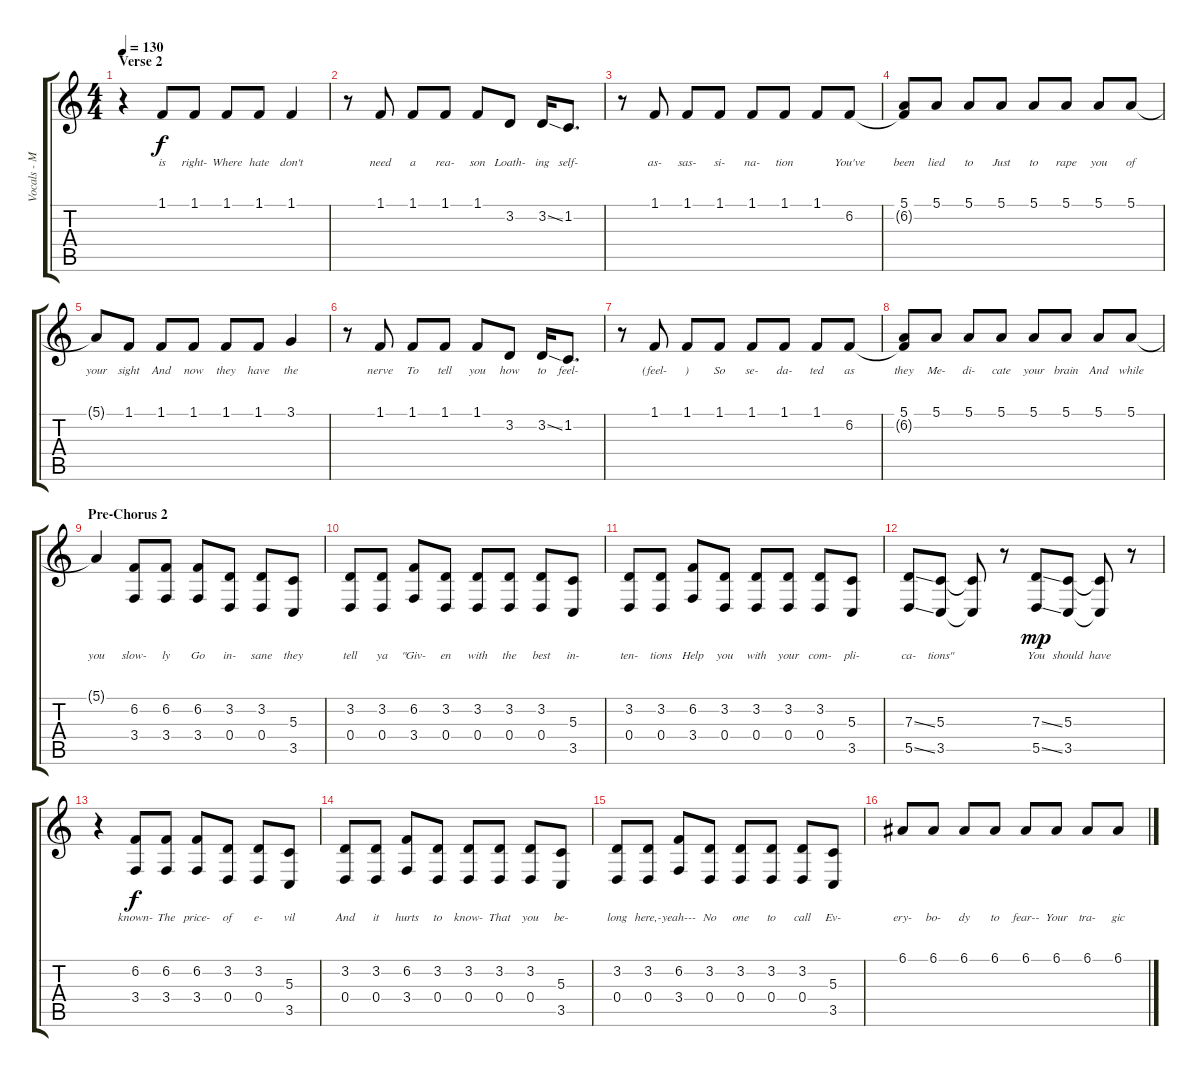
\track ("Vocals - M. Shadows" "Vocals - M") {instrument clarinet}
\staff {score tabs}
\tuning (E4 B3 G3 D3 A2 D2) {hide}
\ts (4 4)
\section ("" "Verse 2")
\tempo 130
\clef g2
\ks c
r.4{dy f} 1.1.8{lyrics (0 "is") lyrics (1 "") lyrics (2 "") lyrics (3 "") lyrics (4 "")} 1.1.8{lyrics (0 "right-") lyrics (1 "") lyrics (2 "") lyrics (3 "") lyrics (4 "")} 1.1.8{lyrics (0 "Where") lyrics (1 "") lyrics (2 "") lyrics (3 "") lyrics (4 "")} 1.1.8{lyrics (0 "hate") lyrics (1 "") lyrics (2 "") lyrics (3 "") lyrics (4 "")} 1.1.4{lyrics (0 "don't") lyrics (1 "") lyrics (2 "") lyrics (3 "") lyrics (4 "")} |
r.8 1.1.8{lyrics (0 "need") lyrics (1 "") lyrics (2 "") lyrics (3 "") lyrics (4 "")} 1.1.8{lyrics (0 "a") lyrics (1 "") lyrics (2 "") lyrics (3 "") lyrics (4 "")} 1.1.8{lyrics (0 "rea-") lyrics (1 "") lyrics (2 "") lyrics (3 "") lyrics (4 "")} 1.1.8{lyrics (0 "son") lyrics (1 "") lyrics (2 "") lyrics (3 "") lyrics (4 "")} 3.2.8{lyrics (0 "Loath-") lyrics (1 "") lyrics (2 "") lyrics (3 "") lyrics (4 "")} 3.2{ss}.16{lyrics (0 "ing") lyrics (1 "") lyrics (2 "") lyrics (3 "") lyrics (4 "")} 1.2.8{d lyrics (0 "self-") lyrics (1 "") lyrics (2 "") lyrics (3 "") lyrics (4 "")} |
r.8 1.1.8{lyrics (0 "as-") lyrics (1 "") lyrics (2 "") lyrics (3 "") lyrics (4 "")} 1.1.8{lyrics (0 "sas-") lyrics (1 "") lyrics (2 "") lyrics (3 "") lyrics (4 "")} 1.1.8{lyrics (0 "si-") lyrics (1 "") lyrics (2 "") lyrics (3 "") lyrics (4 "")} 1.1.8{lyrics (0 "na-") lyrics (1 "") lyrics (2 "") lyrics (3 "") lyrics (4 "")} 1.1.8{lyrics (0 "tion") lyrics (1 "") lyrics (2 "") lyrics (3 "") lyrics (4 "")} 1.1.8{lyrics (0 "") lyrics (1 "") lyrics (2 "") lyrics (3 "") lyrics (4 "")} 6.2.8{lyrics (0 "You've") lyrics (1 "") lyrics (2 "") lyrics (3 "") lyrics (4 "")} |
(5.1 6.2{t}).8{lyrics (0 "been") lyrics (1 "") lyrics (2 "") lyrics (3 "") lyrics (4 "")} 5.1.8{lyrics (0 "lied") lyrics (1 "") lyrics (2 "") lyrics (3 "") lyrics (4 "")} 5.1.8{lyrics (0 "to") lyrics (1 "") lyrics (2 "") lyrics (3 "") lyrics (4 "")} 5.1.8{lyrics (0 "Just") lyrics (1 "") lyrics (2 "") lyrics (3 "") lyrics (4 "")} 5.1.8{lyrics (0 "to") lyrics (1 "") lyrics (2 "") lyrics (3 "") lyrics (4 "")} 5.1.8{lyrics (0 "rape") lyrics (1 "") lyrics (2 "") lyrics (3 "") lyrics (4 "")} 5.1.8{lyrics (0 "you") lyrics (1 "") lyrics (2 "") lyrics (3 "") lyrics (4 "")} 5.1.8{lyrics (0 "of") lyrics (1 "") lyrics (2 "") lyrics (3 "") lyrics (4 "")} |
5.1{t}.8{lyrics (0 "your") lyrics (1 "") lyrics (2 "") lyrics (3 "") lyrics (4 "")} 1.1.8{lyrics (0 "sight") lyrics (1 "") lyrics (2 "") lyrics (3 "") lyrics (4 "")} 1.1.8{lyrics (0 "And") lyrics (1 "") lyrics (2 "") lyrics (3 "") lyrics (4 "")} 1.1.8{lyrics (0 "now") lyrics (1 "") lyrics (2 "") lyrics (3 "") lyrics (4 "")} 1.1.8{lyrics (0 "they") lyrics (1 "") lyrics (2 "") lyrics (3 "") lyrics (4 "")} 1.1.8{lyrics (0 "have") lyrics (1 "") lyrics (2 "") lyrics (3 "") lyrics (4 "")} 3.1.4{lyrics (0 "the") lyrics (1 "") lyrics (2 "") lyrics (3 "") lyrics (4 "")} |
r.8 1.1.8{lyrics (0 "nerve") lyrics (1 "") lyrics (2 "") lyrics (3 "") lyrics (4 "")} 1.1.8{lyrics (0 "To") lyrics (1 "") lyrics (2 "") lyrics (3 "") lyrics (4 "")} 1.1.8{lyrics (0 "tell") lyrics (1 "") lyrics (2 "") lyrics (3 "") lyrics (4 "")} 1.1.8{lyrics (0 "you") lyrics (1 "") lyrics (2 "") lyrics (3 "") lyrics (4 "")} 3.2.8{lyrics (0 "how") lyrics (1 "") lyrics (2 "") lyrics (3 "") lyrics (4 "")} 3.2{ss}.16{lyrics (0 "to") lyrics (1 "") lyrics (2 "") lyrics (3 "") lyrics (4 "")} 1.2.8{d lyrics (0 "feel-") lyrics (1 "") lyrics (2 "") lyrics (3 "") lyrics (4 "")} |
r.8 1.1.8{lyrics (0 "(feel-") lyrics (1 "") lyrics (2 "") lyrics (3 "") lyrics (4 "")} 1.1.8{lyrics (0 ")") lyrics (1 "") lyrics (2 "") lyrics (3 "") lyrics (4 "")} 1.1.8{lyrics (0 "So") lyrics (1 "") lyrics (2 "") lyrics (3 "") lyrics (4 "")} 1.1.8{lyrics (0 "se-") lyrics (1 "") lyrics (2 "") lyrics (3 "") lyrics (4 "")} 1.1.8{lyrics (0 "da-") lyrics (1 "") lyrics (2 "") lyrics (3 "") lyrics (4 "")} 1.1.8{lyrics (0 "ted") lyrics (1 "") lyrics (2 "") lyrics (3 "") lyrics (4 "")} 6.2.8{lyrics (0 "as") lyrics (1 "") lyrics (2 "") lyrics (3 "") lyrics (4 "")} |
(5.1 6.2{t}).8{lyrics (0 "they") lyrics (1 "") lyrics (2 "") lyrics (3 "") lyrics (4 "")} 5.1.8{lyrics (0 "Me-") lyrics (1 "") lyrics (2 "") lyrics (3 "") lyrics (4 "")} 5.1.8{lyrics (0 "di-") lyrics (1 "") lyrics (2 "") lyrics (3 "") lyrics (4 "")} 5.1.8{lyrics (0 "cate") lyrics (1 "") lyrics (2 "") lyrics (3 "") lyrics (4 "")} 5.1.8{lyrics (0 "your") lyrics (1 "") lyrics (2 "") lyrics (3 "") lyrics (4 "")} 5.1.8{lyrics (0 "brain") lyrics (1 "") lyrics (2 "") lyrics (3 "") lyrics (4 "")} 5.1.8{lyrics (0 "And") lyrics (1 "") lyrics (2 "") lyrics (3 "") lyrics (4 "")} 5.1.8{lyrics (0 "while") lyrics (1 "") lyrics (2 "") lyrics (3 "") lyrics (4 "")} |
\section ("" "Pre-Chorus 2")
5.1{t}.4{lyrics (0 "you") lyrics (1 "") lyrics (2 "") lyrics (3 "") lyrics (4 "")} (6.2 3.4).8{lyrics (0 "slow-") lyrics (1 "") lyrics (2 "") lyrics (3 "") lyrics (4 "")} (6.2 3.4).8{lyrics (0 "ly") lyrics (1 "") lyrics (2 "") lyrics (3 "") lyrics (4 "")} (6.2 3.4).8{lyrics (0 "Go") lyrics (1 "") lyrics (2 "") lyrics (3 "") lyrics (4 "")} (3.2 0.4).8{lyrics (0 "in-") lyrics (1 "") lyrics (2 "") lyrics (3 "") lyrics (4 "")} (3.2 0.4).8{lyrics (0 "sane") lyrics (1 "") lyrics (2 "") lyrics (3 "") lyrics (4 "")} (5.3 3.5).8{lyrics (0 "they") lyrics (1 "") lyrics (2 "") lyrics (3 "") lyrics (4 "")} |
(3.2 0.4).8{lyrics (0 "tell") lyrics (1 "") lyrics (2 "") lyrics (3 "") lyrics (4 "")} (3.2 0.4).8{lyrics (0 "ya") lyrics (1 "") lyrics (2 "") lyrics (3 "") lyrics (4 "")} (6.2 3.4).8{lyrics (0 "\"Giv-") lyrics (1 "") lyrics (2 "") lyrics (3 "") lyrics (4 "")} (3.2 0.4).8{lyrics (0 "en") lyrics (1 "") lyrics (2 "") lyrics (3 "") lyrics (4 "")} (3.2 0.4).8{lyrics (0 "with") lyrics (1 "") lyrics (2 "") lyrics (3 "") lyrics (4 "")} (3.2 0.4).8{lyrics (0 "the") lyrics (1 "") lyrics (2 "") lyrics (3 "") lyrics (4 "")} (3.2 0.4).8{lyrics (0 "best") lyrics (1 "") lyrics (2 "") lyrics (3 "") lyrics (4 "")} (5.3 3.5).8{lyrics (0 "in-") lyrics (1 "") lyrics (2 "") lyrics (3 "") lyrics (4 "")} |
(3.2 0.4).8{lyrics (0 "ten-") lyrics (1 "") lyrics (2 "") lyrics (3 "") lyrics (4 "")} (3.2 0.4).8{lyrics (0 "tions") lyrics (1 "") lyrics (2 "") lyrics (3 "") lyrics (4 "")} (6.2 3.4).8{lyrics (0 "Help") lyrics (1 "") lyrics (2 "") lyrics (3 "") lyrics (4 "")} (3.2 0.4).8{lyrics (0 "you") lyrics (1 "") lyrics (2 "") lyrics (3 "") lyrics (4 "")} (3.2 0.4).8{lyrics (0 "with") lyrics (1 "") lyrics (2 "") lyrics (3 "") lyrics (4 "")} (3.2 0.4).8{lyrics (0 "your") lyrics (1 "") lyrics (2 "") lyrics (3 "") lyrics (4 "")} (3.2 0.4).8{lyrics (0 "com-") lyrics (1 "") lyrics (2 "") lyrics (3 "") lyrics (4 "")} (5.3 3.5).8{lyrics (0 "pli-") lyrics (1 "") lyrics (2 "") lyrics (3 "") lyrics (4 "")} |
(7.3{ss} 5.5{ss}).8{lyrics (0 "ca-") lyrics (1 "") lyrics (2 "") lyrics (3 "") lyrics (4 "")} (5.3 3.5).8{lyrics (0 "tions\"") lyrics (1 "") lyrics (2 "") lyrics (3 "") lyrics (4 "")} (5.3{t} 3.5{t}).8{lyrics (0 "") lyrics (1 "") lyrics (2 "") lyrics (3 "") lyrics (4 "")} r.8 (7.3{ss} 5.5{ss}).8{lyrics (0 "You") lyrics (1 "") lyrics (2 "") lyrics (3 "") lyrics (4 "") dy mp} (5.3 3.5).8{lyrics (0 "should") lyrics (1 "") lyrics (2 "") lyrics (3 "") lyrics (4 "")} (5.3{t} 3.5{t}).8{lyrics (0 "have") lyrics (1 "") lyrics (2 "") lyrics (3 "") lyrics (4 "")} r.8 |
r.4 (6.2 3.4).8{lyrics (0 "known-") lyrics (1 "") lyrics (2 "") lyrics (3 "") lyrics (4 "") dy f} (6.2 3.4).8{lyrics (0 "The") lyrics (1 "") lyrics (2 "") lyrics (3 "") lyrics (4 "")} (6.2 3.4).8{lyrics (0 "price-") lyrics (1 "") lyrics (2 "") lyrics (3 "") lyrics (4 "")} (3.2 0.4).8{lyrics (0 "of") lyrics (1 "") lyrics (2 "") lyrics (3 "") lyrics (4 "")} (3.2 0.4).8{lyrics (0 "e-") lyrics (1 "") lyrics (2 "") lyrics (3 "") lyrics (4 "")} (5.3 3.5).8{lyrics (0 "vil") lyrics (1 "") lyrics (2 "") lyrics (3 "") lyrics (4 "")} |
(3.2 0.4).8{lyrics (0 "And") lyrics (1 "") lyrics (2 "") lyrics (3 "") lyrics (4 "")} (3.2 0.4).8{lyrics (0 "it") lyrics (1 "") lyrics (2 "") lyrics (3 "") lyrics (4 "")} (6.2 3.4).8{lyrics (0 "hurts") lyrics (1 "") lyrics (2 "") lyrics (3 "") lyrics (4 "")} (3.2 0.4).8{lyrics (0 "to") lyrics (1 "") lyrics (2 "") lyrics (3 "") lyrics (4 "")} (3.2 0.4).8{lyrics (0 "know-") lyrics (1 "") lyrics (2 "") lyrics (3 "") lyrics (4 "")} (3.2 0.4).8{lyrics (0 "That") lyrics (1 "") lyrics (2 "") lyrics (3 "") lyrics (4 "")} (3.2 0.4).8{lyrics (0 "you") lyrics (1 "") lyrics (2 "") lyrics (3 "") lyrics (4 "")} (5.3 3.5).8{lyrics (0 "be-") lyrics (1 "") lyrics (2 "") lyrics (3 "") lyrics (4 "")} |
(3.2 0.4).8{lyrics (0 "long") lyrics (1 "") lyrics (2 "") lyrics (3 "") lyrics (4 "")} (3.2 0.4).8{lyrics (0 "here,-") lyrics (1 "") lyrics (2 "") lyrics (3 "") lyrics (4 "")} (6.2 3.4).8{lyrics (0 "yeah---") lyrics (1 "") lyrics (2 "") lyrics (3 "") lyrics (4 "")} (3.2 0.4).8{lyrics (0 "No") lyrics (1 "") lyrics (2 "") lyrics (3 "") lyrics (4 "")} (3.2 0.4).8{lyrics (0 "one") lyrics (1 "") lyrics (2 "") lyrics (3 "") lyrics (4 "")} (3.2 0.4).8{lyrics (0 "to") lyrics (1 "") lyrics (2 "") lyrics (3 "") lyrics (4 "")} (3.2 0.4).8{lyrics (0 "call") lyrics (1 "") lyrics (2 "") lyrics (3 "") lyrics (4 "")} (5.3 3.5).8{lyrics (0 "Ev-") lyrics (1 "") lyrics (2 "") lyrics (3 "") lyrics (4 "")} |
6.1.8{lyrics (0 "ery-") lyrics (1 "") lyrics (2 "") lyrics (3 "") lyrics (4 "")} 6.1.8{lyrics (0 "bo-") lyrics (1 "") lyrics (2 "") lyrics (3 "") lyrics (4 "")} 6.1.8{lyrics (0 "dy") lyrics (1 "") lyrics (2 "") lyrics (3 "") lyrics (4 "")} 6.1.8{lyrics (0 "to") lyrics (1 "") lyrics (2 "") lyrics (3 "") lyrics (4 "")} 6.1.8{lyrics (0 "fear--") lyrics (1 "") lyrics (2 "") lyrics (3 "") lyrics (4 "")} 6.1.8{lyrics (0 "Your") lyrics (1 "") lyrics (2 "") lyrics (3 "") lyrics (4 "")} 6.1.8{lyrics (0 "tra-") lyrics (1 "") lyrics (2 "") lyrics (3 "") lyrics (4 "")} 6.1.8{lyrics (0 "gic") lyrics (1 "") lyrics (2 "") lyrics (3 "") lyrics (4 "")}
